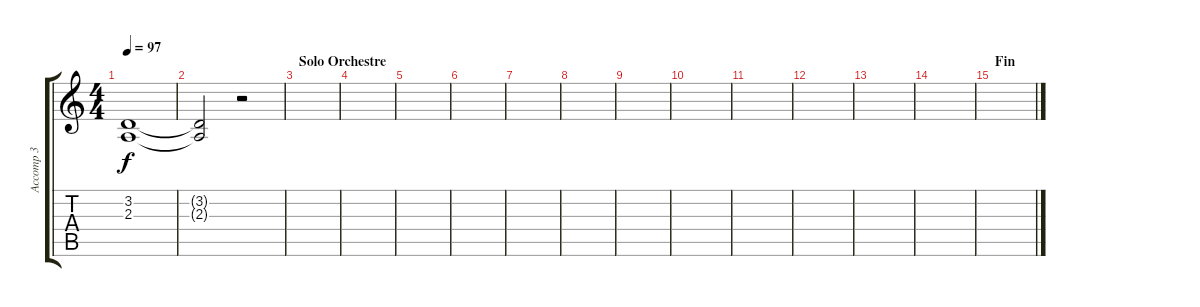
\track ("Accomp 3" "Accomp 3") {instrument frenchhorn}
\staff {score tabs}
\tuning (E4 B3 G3 D3 A2 E2) {hide}
\ts (4 4)
\tempo 97
\clef g2
\ks c
(3.2 2.3).1{dy f} |
(3.2{t} 2.3{t}).2 r.2 |
\section ("" "Solo Orchestre")
|
|
|
|
|
|
|
|
|
|
|
|
\section ("" "Fin")
